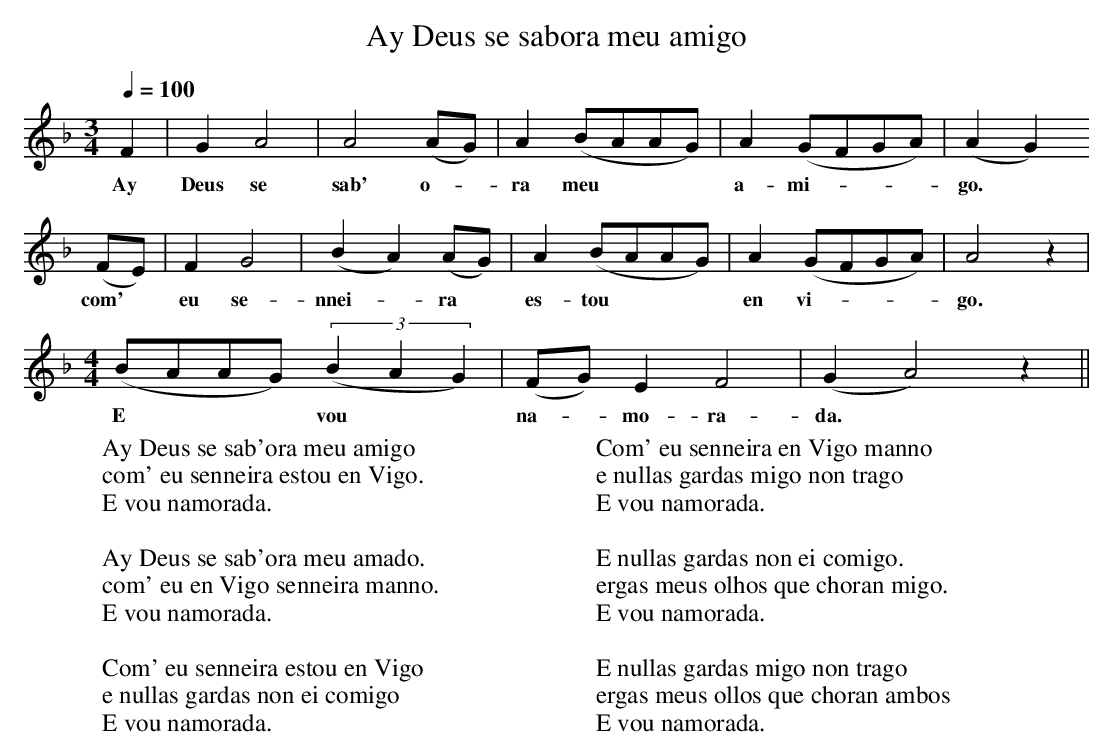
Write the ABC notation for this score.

X:1
T: Ay Deus se sabora meu amigo
M: 3/4
L: 1/4
Q: 1/4=100
K: A Phrygian
V:1
  F | G   A2| A2 (A/G/)|A (B/A/A/G/)|A (G/F/G/A/)|(AG)
w:Ay Deus se sab' o-*  ra  meu***    a- mi-***     go.*
 (F/E/)| F G2|(BA) (A/G/)|A  (B/A/A/G/)|A (G/F/G/A/)|A2 z|
w:com'* eu se-nnei-*ra*   es- tou***    en vi-***    go.
M:4/4
  (B/A/A/G/) (3(BAG)|(F/G/) E F2|(GA2) z||
w: E***         vou**  na-* mo-ra- da.*
W:Ay Deus se sab'ora meu amigo		% Ay God, if knows my friend
W:com' eu senneira estou en Vigo. 	% how lonely I.am in Vigo.
W:E vou namorada. 			% And I.go enamored
W:
W:Ay Deus se sab'ora meu amado. 	% Ay God, if knows my beloved
W:com' eu en Vigo senneira manno. 	% how I in Vigo lonely I.flow.
W:E vou namorada. 			% And I.go enamored
W:
W:Com' eu senneira estou en Vigo 	% How lonely I.am in Vigo
W:e nullas gardas non ei comigo 	% and no protection I.have with.me
W:E vou namorada. 			% And I.go enamored
W:
W:Com' eu senneira en Vigo manno 	% How lonely in Vigo I.flow
W:e nullas gardas migo non trago 	% and no protection with.me I.bring
W:E vou namorada. 			% And I.go enamored
W:
W:E nullas gardas non ei comigo. 	% And no protection I.have with.me
W:ergas meus olhos que choran migo. 	% except my eyes weep with.me.
W:E vou namorada. 			% And I.go enamored
W:
W:E nullas gardas migo non trago 	% And no protection with.me I.bring
W:ergas meus ollos que choran ambos 	% except my eyes they.weep both.
W:E vou namorada. 			% And I.go enamored
